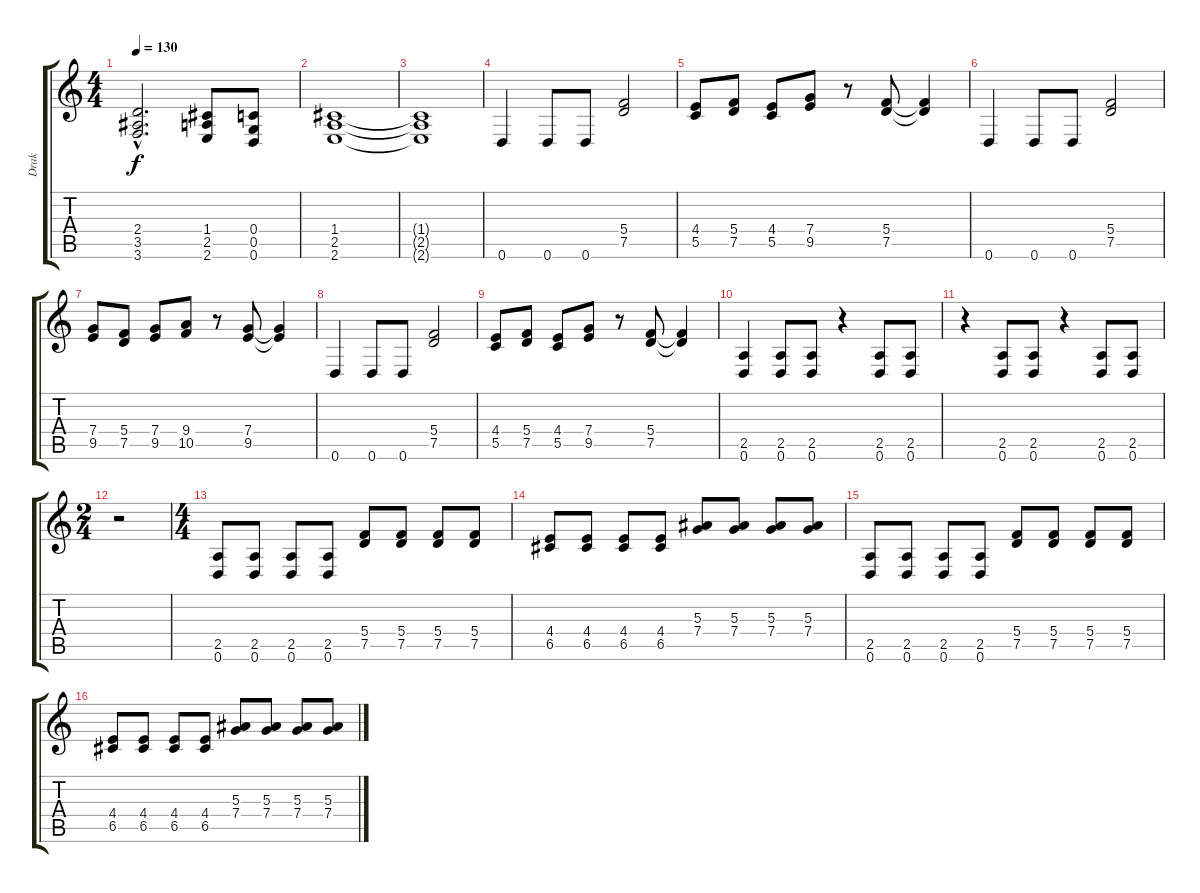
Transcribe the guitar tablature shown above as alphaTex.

\track ("Drak" "Drak") {instrument distortionguitar}
\staff {score tabs}
\tuning (D4 A3 F3 C3 G2 D2) {hide}
\ts (4 4)
\tempo 130
\clef g2
\ks c
(2.4{hac} 3.5{hac} 3.6{hac}).2{d dy f} (1.4 2.5 2.6).8 (0.4 0.5 0.6).8 |
(1.4 2.5 2.6).1 |
(1.4{t} 2.5{t} 2.6{t}).1 |
0.6.4 0.6.8 0.6.8 (5.4 7.5).2 |
(4.4 5.5).8 (5.4 7.5).8 (4.4 5.5).8 (7.4 9.5).8 r.8 (5.4 7.5).8 (5.4{t} 7.5{t}).4 |
0.6.4 0.6.8 0.6.8 (5.4 7.5).2 |
(7.4 9.5).8 (5.4 7.5).8 (7.4 9.5).8 (9.4 10.5).8 r.8 (7.4 9.5).8 (7.4{t} 9.5{t}).4 |
0.6.4 0.6.8 0.6.8 (5.4 7.5).2 |
(4.4 5.5).8 (5.4 7.5).8 (4.4 5.5).8 (7.4 9.5).8 r.8 (5.4 7.5).8 (5.4{t} 7.5{t}).4 |
(2.5 0.6).4 (2.5 0.6).8 (2.5 0.6).8 r.4 (2.5 0.6).8 (2.5 0.6).8 |
r.4 (2.5 0.6).8 (2.5 0.6).8 r.4 (2.5 0.6).8 (2.5 0.6).8 |
\ts (2 4)
r.2 |
\ts (4 4)
(2.5 0.6).8 (2.5 0.6).8 (2.5 0.6).8 (2.5 0.6).8 (5.4 7.5).8 (5.4 7.5).8 (5.4 7.5).8 (5.4 7.5).8 |
(4.4 6.5).8 (4.4 6.5).8 (4.4 6.5).8 (4.4 6.5).8 (5.3 7.4).8 (5.3 7.4).8 (5.3 7.4).8 (5.3 7.4).8 |
(2.5 0.6).8 (2.5 0.6).8 (2.5 0.6).8 (2.5 0.6).8 (5.4 7.5).8 (5.4 7.5).8 (5.4 7.5).8 (5.4 7.5).8 |
(4.4 6.5).8 (4.4 6.5).8 (4.4 6.5).8 (4.4 6.5).8 (5.3 7.4).8 (5.3 7.4).8 (5.3 7.4).8 (5.3 7.4).8
